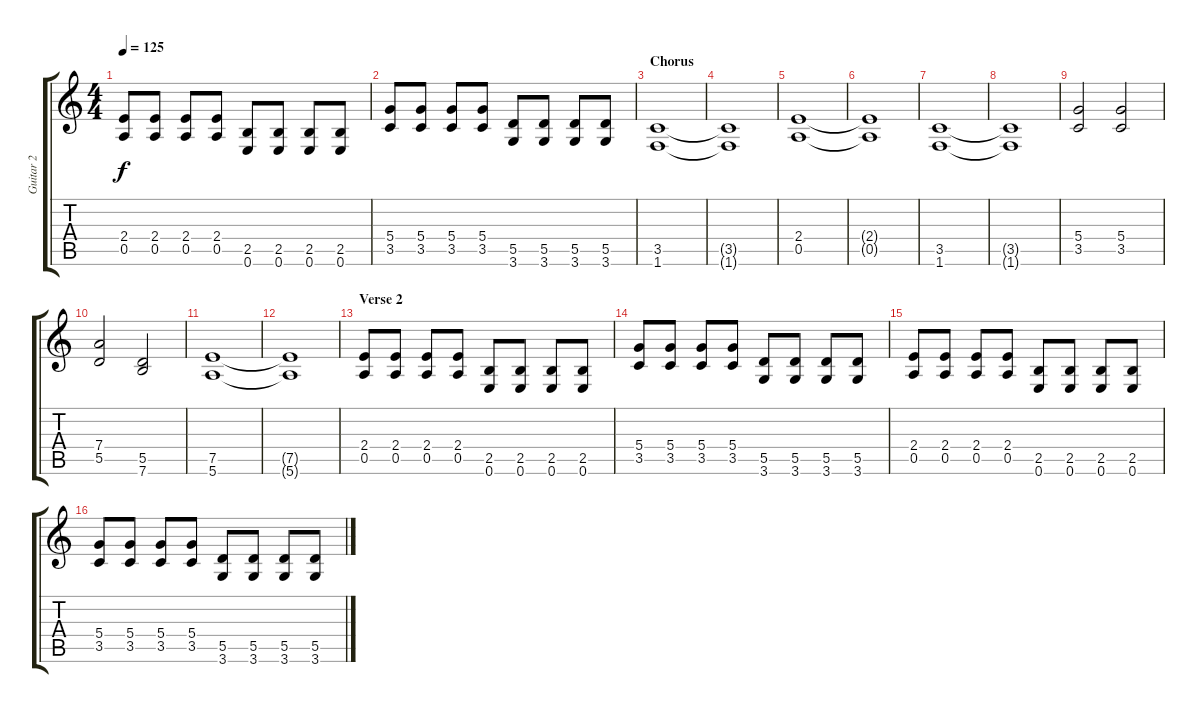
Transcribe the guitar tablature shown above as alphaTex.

\track ("Guitar 2" "Guitar 2") {instrument distortionguitar}
\staff {score tabs}
\tuning (E4 B3 G3 D3 A2 E2) {hide}
\ts (4 4)
\tempo 125
\clef g2
\ks c
(2.4 0.5).8{dy f} (2.4 0.5).8 (2.4 0.5).8 (2.4 0.5).8 (2.5 0.6).8 (2.5 0.6).8 (2.5 0.6).8 (2.5 0.6).8 |
(5.4 3.5).8 (5.4 3.5).8 (5.4 3.5).8 (5.4 3.5).8 (5.5 3.6).8 (5.5 3.6).8 (5.5 3.6).8 (5.5 3.6).8 |
\section ("" "Chorus")
(3.5 1.6).1 |
(3.5{t} 1.6{t}).1 |
(2.4 0.5).1 |
(2.4{t} 0.5{t}).1 |
(3.5 1.6).1 |
(3.5{t} 1.6{t}).1 |
(5.4 3.5).2 (5.4 3.5).2 |
(7.4 5.5).2 (5.5 7.6).2 |
(7.5 5.6).1 |
(7.5{t} 5.6{t}).1 |
\section ("" "Verse 2")
(2.4 0.5).8 (2.4 0.5).8 (2.4 0.5).8 (2.4 0.5).8 (2.5 0.6).8 (2.5 0.6).8 (2.5 0.6).8 (2.5 0.6).8 |
(5.4 3.5).8 (5.4 3.5).8 (5.4 3.5).8 (5.4 3.5).8 (5.5 3.6).8 (5.5 3.6).8 (5.5 3.6).8 (5.5 3.6).8 |
(2.4 0.5).8 (2.4 0.5).8 (2.4 0.5).8 (2.4 0.5).8 (2.5 0.6).8 (2.5 0.6).8 (2.5 0.6).8 (2.5 0.6).8 |
(5.4 3.5).8 (5.4 3.5).8 (5.4 3.5).8 (5.4 3.5).8 (5.5 3.6).8 (5.5 3.6).8 (5.5 3.6).8 (5.5 3.6).8
